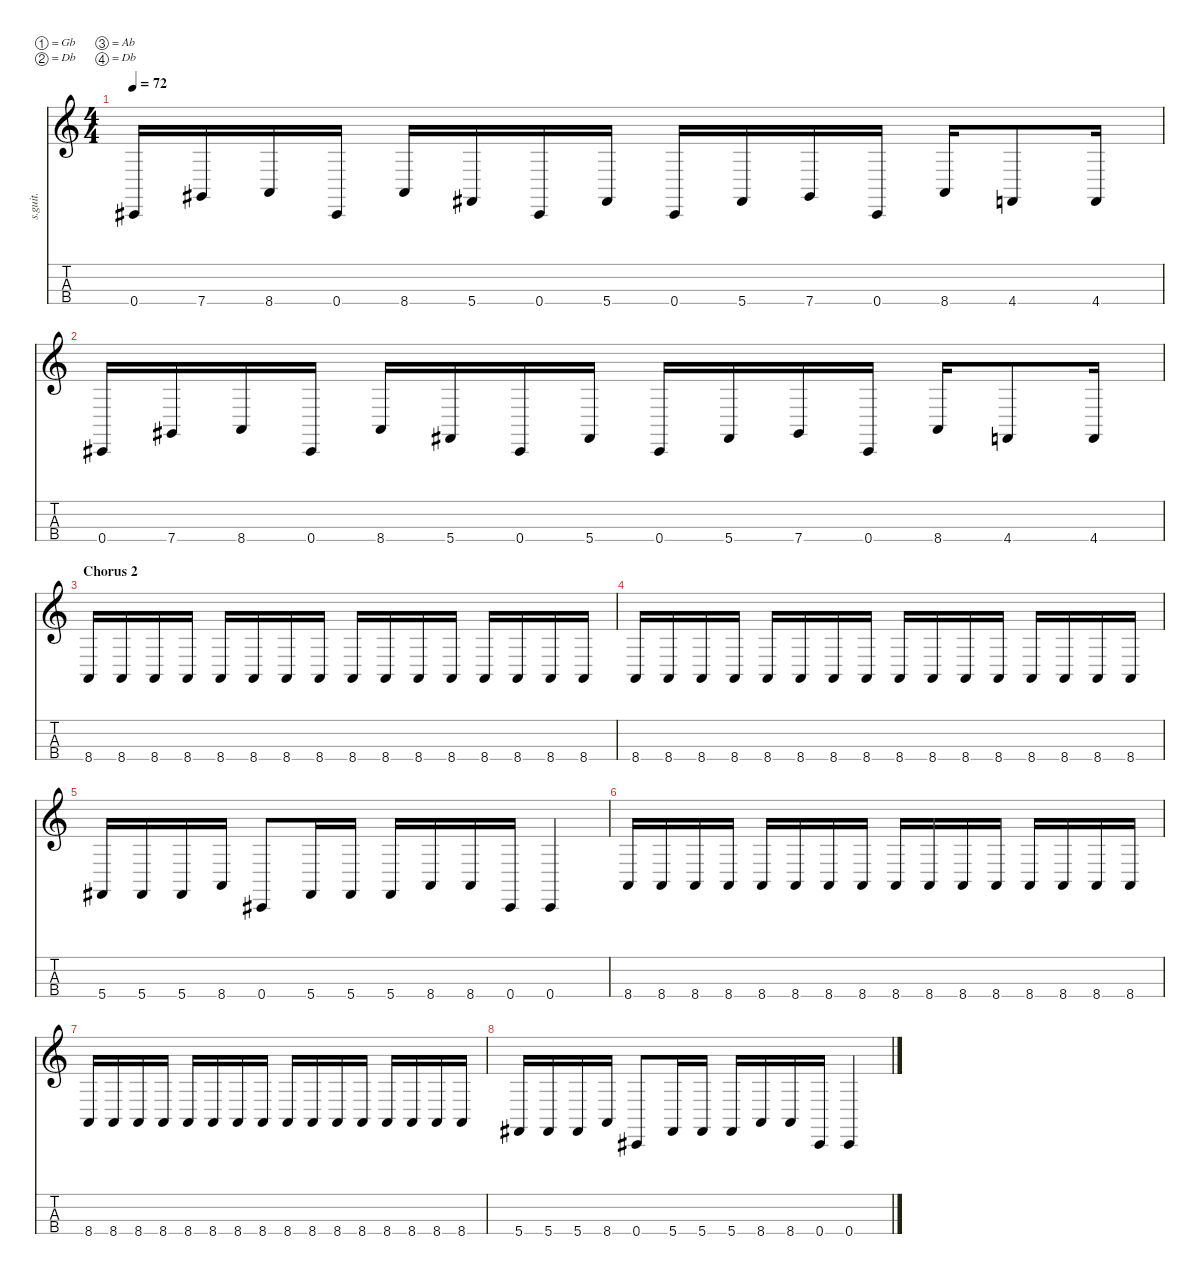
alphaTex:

\defaultSystemsLayout 4
\hideDynamics
\bracketExtendMode nobrackets
\track ("Chi Cheng" "s.guit.") {instrument electricbasspick}
\staff {score tabs}
\tuning (Gb2 Db2 Ab1 Db1)
\ts (4 4)
\tempo 72
\clef g2
\ks c
0.4{acc #}.16{lyrics (0 "") lyrics (1 "") lyrics (2 "") lyrics (3 "") lyrics (4 "") dy fff} 7.4{acc #}.16{lyrics (0 "") lyrics (1 "") lyrics (2 "") lyrics (3 "") lyrics (4 "")} 8.4.16{lyrics (0 "") lyrics (1 "") lyrics (2 "") lyrics (3 "") lyrics (4 "")} 0.4{acc #}.16{lyrics (0 "") lyrics (1 "") lyrics (2 "") lyrics (3 "") lyrics (4 "")} 8.4.16{lyrics (0 "") lyrics (1 "") lyrics (2 "") lyrics (3 "") lyrics (4 "")} 5.4{acc #}.16{lyrics (0 "") lyrics (1 "") lyrics (2 "") lyrics (3 "") lyrics (4 "")} 0.4{acc #}.16{lyrics (0 "") lyrics (1 "") lyrics (2 "") lyrics (3 "") lyrics (4 "")} 5.4{acc #}.16{lyrics (0 "") lyrics (1 "") lyrics (2 "") lyrics (3 "") lyrics (4 "")} 0.4{acc #}.16{lyrics (0 "") lyrics (1 "") lyrics (2 "") lyrics (3 "") lyrics (4 "")} 5.4{acc #}.16{lyrics (0 "") lyrics (1 "") lyrics (2 "") lyrics (3 "") lyrics (4 "")} 7.4{acc #}.16{lyrics (0 "") lyrics (1 "") lyrics (2 "") lyrics (3 "") lyrics (4 "")} 0.4{acc #}.16{lyrics (0 "") lyrics (1 "") lyrics (2 "") lyrics (3 "") lyrics (4 "")} 8.4.16{lyrics (0 "") lyrics (1 "") lyrics (2 "") lyrics (3 "") lyrics (4 "")} 4.4.8{lyrics (0 "") lyrics (1 "") lyrics (2 "") lyrics (3 "") lyrics (4 "")} 4.4.16{lyrics (0 "") lyrics (1 "") lyrics (2 "") lyrics (3 "") lyrics (4 "")} |
0.4{acc #}.16{lyrics (0 "") lyrics (1 "") lyrics (2 "") lyrics (3 "") lyrics (4 "")} 7.4{acc #}.16{lyrics (0 "") lyrics (1 "") lyrics (2 "") lyrics (3 "") lyrics (4 "")} 8.4.16{lyrics (0 "") lyrics (1 "") lyrics (2 "") lyrics (3 "") lyrics (4 "")} 0.4{acc #}.16{lyrics (0 "") lyrics (1 "") lyrics (2 "") lyrics (3 "") lyrics (4 "")} 8.4.16{lyrics (0 "") lyrics (1 "") lyrics (2 "") lyrics (3 "") lyrics (4 "")} 5.4{acc #}.16{lyrics (0 "") lyrics (1 "") lyrics (2 "") lyrics (3 "") lyrics (4 "")} 0.4{acc #}.16{lyrics (0 "") lyrics (1 "") lyrics (2 "") lyrics (3 "") lyrics (4 "")} 5.4{acc #}.16{lyrics (0 "") lyrics (1 "") lyrics (2 "") lyrics (3 "") lyrics (4 "")} 0.4{acc #}.16{lyrics (0 "") lyrics (1 "") lyrics (2 "") lyrics (3 "") lyrics (4 "")} 5.4{acc #}.16{lyrics (0 "") lyrics (1 "") lyrics (2 "") lyrics (3 "") lyrics (4 "")} 7.4{acc #}.16{lyrics (0 "") lyrics (1 "") lyrics (2 "") lyrics (3 "") lyrics (4 "")} 0.4{acc #}.16{lyrics (0 "") lyrics (1 "") lyrics (2 "") lyrics (3 "") lyrics (4 "")} 8.4.16{lyrics (0 "") lyrics (1 "") lyrics (2 "") lyrics (3 "") lyrics (4 "")} 4.4.8{lyrics (0 "") lyrics (1 "") lyrics (2 "") lyrics (3 "") lyrics (4 "")} 4.4.16{lyrics (0 "") lyrics (1 "") lyrics (2 "") lyrics (3 "") lyrics (4 "")} |
\section ("" "Chorus 2")
8.4.16{lyrics (0 "") lyrics (1 "") lyrics (2 "") lyrics (3 "") lyrics (4 "")} 8.4.16{lyrics (0 "") lyrics (1 "") lyrics (2 "") lyrics (3 "") lyrics (4 "")} 8.4.16{lyrics (0 "") lyrics (1 "") lyrics (2 "") lyrics (3 "") lyrics (4 "")} 8.4.16{lyrics (0 "") lyrics (1 "") lyrics (2 "") lyrics (3 "") lyrics (4 "")} 8.4.16{lyrics (0 "") lyrics (1 "") lyrics (2 "") lyrics (3 "") lyrics (4 "")} 8.4.16{lyrics (0 "") lyrics (1 "") lyrics (2 "") lyrics (3 "") lyrics (4 "")} 8.4.16{lyrics (0 "") lyrics (1 "") lyrics (2 "") lyrics (3 "") lyrics (4 "")} 8.4.16{lyrics (0 "") lyrics (1 "") lyrics (2 "") lyrics (3 "") lyrics (4 "")} 8.4.16{lyrics (0 "") lyrics (1 "") lyrics (2 "") lyrics (3 "") lyrics (4 "")} 8.4.16{lyrics (0 "") lyrics (1 "") lyrics (2 "") lyrics (3 "") lyrics (4 "")} 8.4.16{lyrics (0 "") lyrics (1 "") lyrics (2 "") lyrics (3 "") lyrics (4 "")} 8.4.16{lyrics (0 "") lyrics (1 "") lyrics (2 "") lyrics (3 "") lyrics (4 "")} 8.4.16{lyrics (0 "") lyrics (1 "") lyrics (2 "") lyrics (3 "") lyrics (4 "")} 8.4.16{lyrics (0 "") lyrics (1 "") lyrics (2 "") lyrics (3 "") lyrics (4 "")} 8.4.16{lyrics (0 "") lyrics (1 "") lyrics (2 "") lyrics (3 "") lyrics (4 "")} 8.4.16{lyrics (0 "") lyrics (1 "") lyrics (2 "") lyrics (3 "") lyrics (4 "")} |
8.4.16{lyrics (0 "") lyrics (1 "") lyrics (2 "") lyrics (3 "") lyrics (4 "")} 8.4.16{lyrics (0 "") lyrics (1 "") lyrics (2 "") lyrics (3 "") lyrics (4 "")} 8.4.16{lyrics (0 "") lyrics (1 "") lyrics (2 "") lyrics (3 "") lyrics (4 "")} 8.4.16{lyrics (0 "") lyrics (1 "") lyrics (2 "") lyrics (3 "") lyrics (4 "")} 8.4.16{lyrics (0 "") lyrics (1 "") lyrics (2 "") lyrics (3 "") lyrics (4 "")} 8.4.16{lyrics (0 "") lyrics (1 "") lyrics (2 "") lyrics (3 "") lyrics (4 "")} 8.4.16{lyrics (0 "") lyrics (1 "") lyrics (2 "") lyrics (3 "") lyrics (4 "")} 8.4.16{lyrics (0 "") lyrics (1 "") lyrics (2 "") lyrics (3 "") lyrics (4 "")} 8.4.16{lyrics (0 "") lyrics (1 "") lyrics (2 "") lyrics (3 "") lyrics (4 "")} 8.4.16{lyrics (0 "") lyrics (1 "") lyrics (2 "") lyrics (3 "") lyrics (4 "")} 8.4.16{lyrics (0 "") lyrics (1 "") lyrics (2 "") lyrics (3 "") lyrics (4 "")} 8.4.16{lyrics (0 "") lyrics (1 "") lyrics (2 "") lyrics (3 "") lyrics (4 "")} 8.4.16{lyrics (0 "") lyrics (1 "") lyrics (2 "") lyrics (3 "") lyrics (4 "")} 8.4.16{lyrics (0 "") lyrics (1 "") lyrics (2 "") lyrics (3 "") lyrics (4 "")} 8.4.16{lyrics (0 "") lyrics (1 "") lyrics (2 "") lyrics (3 "") lyrics (4 "")} 8.4.16{lyrics (0 "") lyrics (1 "") lyrics (2 "") lyrics (3 "") lyrics (4 "")} |
5.4{acc #}.16{lyrics (0 "") lyrics (1 "") lyrics (2 "") lyrics (3 "") lyrics (4 "")} 5.4{acc #}.16{lyrics (0 "") lyrics (1 "") lyrics (2 "") lyrics (3 "") lyrics (4 "")} 5.4{acc #}.16{lyrics (0 "") lyrics (1 "") lyrics (2 "") lyrics (3 "") lyrics (4 "")} 8.4.16{lyrics (0 "") lyrics (1 "") lyrics (2 "") lyrics (3 "") lyrics (4 "")} 0.4{acc #}.8{lyrics (0 "") lyrics (1 "") lyrics (2 "") lyrics (3 "") lyrics (4 "")} 5.4{acc #}.16{lyrics (0 "") lyrics (1 "") lyrics (2 "") lyrics (3 "") lyrics (4 "")} 5.4{acc #}.16{lyrics (0 "") lyrics (1 "") lyrics (2 "") lyrics (3 "") lyrics (4 "")} 5.4{acc #}.16{lyrics (0 "") lyrics (1 "") lyrics (2 "") lyrics (3 "") lyrics (4 "")} 8.4.16{lyrics (0 "") lyrics (1 "") lyrics (2 "") lyrics (3 "") lyrics (4 "")} 8.4.16{lyrics (0 "") lyrics (1 "") lyrics (2 "") lyrics (3 "") lyrics (4 "")} 0.4{acc #}.16{lyrics (0 "") lyrics (1 "") lyrics (2 "") lyrics (3 "") lyrics (4 "")} 0.4{acc #}.4{lyrics (0 "") lyrics (1 "") lyrics (2 "") lyrics (3 "") lyrics (4 "")} |
8.4.16{lyrics (0 "") lyrics (1 "") lyrics (2 "") lyrics (3 "") lyrics (4 "")} 8.4.16{lyrics (0 "") lyrics (1 "") lyrics (2 "") lyrics (3 "") lyrics (4 "")} 8.4.16{lyrics (0 "") lyrics (1 "") lyrics (2 "") lyrics (3 "") lyrics (4 "")} 8.4.16{lyrics (0 "") lyrics (1 "") lyrics (2 "") lyrics (3 "") lyrics (4 "")} 8.4.16{lyrics (0 "") lyrics (1 "") lyrics (2 "") lyrics (3 "") lyrics (4 "")} 8.4.16{lyrics (0 "") lyrics (1 "") lyrics (2 "") lyrics (3 "") lyrics (4 "")} 8.4.16{lyrics (0 "") lyrics (1 "") lyrics (2 "") lyrics (3 "") lyrics (4 "")} 8.4.16{lyrics (0 "") lyrics (1 "") lyrics (2 "") lyrics (3 "") lyrics (4 "")} 8.4.16{lyrics (0 "") lyrics (1 "") lyrics (2 "") lyrics (3 "") lyrics (4 "")} 8.4.16{lyrics (0 "") lyrics (1 "") lyrics (2 "") lyrics (3 "") lyrics (4 "")} 8.4.16{lyrics (0 "") lyrics (1 "") lyrics (2 "") lyrics (3 "") lyrics (4 "")} 8.4.16{lyrics (0 "") lyrics (1 "") lyrics (2 "") lyrics (3 "") lyrics (4 "")} 8.4.16{lyrics (0 "") lyrics (1 "") lyrics (2 "") lyrics (3 "") lyrics (4 "")} 8.4.16{lyrics (0 "") lyrics (1 "") lyrics (2 "") lyrics (3 "") lyrics (4 "")} 8.4.16{lyrics (0 "") lyrics (1 "") lyrics (2 "") lyrics (3 "") lyrics (4 "")} 8.4.16{lyrics (0 "") lyrics (1 "") lyrics (2 "") lyrics (3 "") lyrics (4 "")} |
8.4.16{lyrics (0 "") lyrics (1 "") lyrics (2 "") lyrics (3 "") lyrics (4 "")} 8.4.16{lyrics (0 "") lyrics (1 "") lyrics (2 "") lyrics (3 "") lyrics (4 "")} 8.4.16{lyrics (0 "") lyrics (1 "") lyrics (2 "") lyrics (3 "") lyrics (4 "")} 8.4.16{lyrics (0 "") lyrics (1 "") lyrics (2 "") lyrics (3 "") lyrics (4 "")} 8.4.16{lyrics (0 "") lyrics (1 "") lyrics (2 "") lyrics (3 "") lyrics (4 "")} 8.4.16{lyrics (0 "") lyrics (1 "") lyrics (2 "") lyrics (3 "") lyrics (4 "")} 8.4.16{lyrics (0 "") lyrics (1 "") lyrics (2 "") lyrics (3 "") lyrics (4 "")} 8.4.16{lyrics (0 "") lyrics (1 "") lyrics (2 "") lyrics (3 "") lyrics (4 "")} 8.4.16{lyrics (0 "") lyrics (1 "") lyrics (2 "") lyrics (3 "") lyrics (4 "")} 8.4.16{lyrics (0 "") lyrics (1 "") lyrics (2 "") lyrics (3 "") lyrics (4 "")} 8.4.16{lyrics (0 "") lyrics (1 "") lyrics (2 "") lyrics (3 "") lyrics (4 "")} 8.4.16{lyrics (0 "") lyrics (1 "") lyrics (2 "") lyrics (3 "") lyrics (4 "")} 8.4.16{lyrics (0 "") lyrics (1 "") lyrics (2 "") lyrics (3 "") lyrics (4 "")} 8.4.16{lyrics (0 "") lyrics (1 "") lyrics (2 "") lyrics (3 "") lyrics (4 "")} 8.4.16{lyrics (0 "") lyrics (1 "") lyrics (2 "") lyrics (3 "") lyrics (4 "")} 8.4.16{lyrics (0 "") lyrics (1 "") lyrics (2 "") lyrics (3 "") lyrics (4 "")} |
5.4{acc #}.16{lyrics (0 "") lyrics (1 "") lyrics (2 "") lyrics (3 "") lyrics (4 "")} 5.4{acc #}.16{lyrics (0 "") lyrics (1 "") lyrics (2 "") lyrics (3 "") lyrics (4 "")} 5.4{acc #}.16{lyrics (0 "") lyrics (1 "") lyrics (2 "") lyrics (3 "") lyrics (4 "")} 8.4.16{lyrics (0 "") lyrics (1 "") lyrics (2 "") lyrics (3 "") lyrics (4 "")} 0.4{acc #}.8{lyrics (0 "") lyrics (1 "") lyrics (2 "") lyrics (3 "") lyrics (4 "")} 5.4{acc #}.16{lyrics (0 "") lyrics (1 "") lyrics (2 "") lyrics (3 "") lyrics (4 "")} 5.4{acc #}.16{lyrics (0 "") lyrics (1 "") lyrics (2 "") lyrics (3 "") lyrics (4 "")} 5.4{acc #}.16{lyrics (0 "") lyrics (1 "") lyrics (2 "") lyrics (3 "") lyrics (4 "")} 8.4.16{lyrics (0 "") lyrics (1 "") lyrics (2 "") lyrics (3 "") lyrics (4 "")} 8.4.16{lyrics (0 "") lyrics (1 "") lyrics (2 "") lyrics (3 "") lyrics (4 "")} 0.4{acc #}.16{lyrics (0 "") lyrics (1 "") lyrics (2 "") lyrics (3 "") lyrics (4 "")} 0.4{acc #}.4{lyrics (0 "") lyrics (1 "") lyrics (2 "") lyrics (3 "") lyrics (4 "")}
